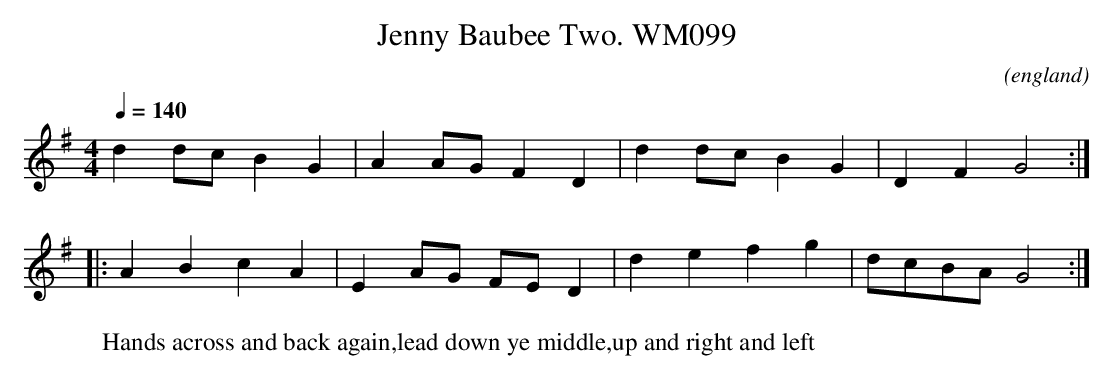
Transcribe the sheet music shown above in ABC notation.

X:1
T:Jenny Baubee Two. WM099
O:england
M:4/4
L:1/4
Q:140
C:
W:Hands across and back again,lead down ye middle,up and right and left
K:G
dd/c/BG|AA/G/FD|dd/c/BG|DFG2:|
|:ABcA|EA/G/ F/E/D|defg|d/c/B/A/G2:|]
